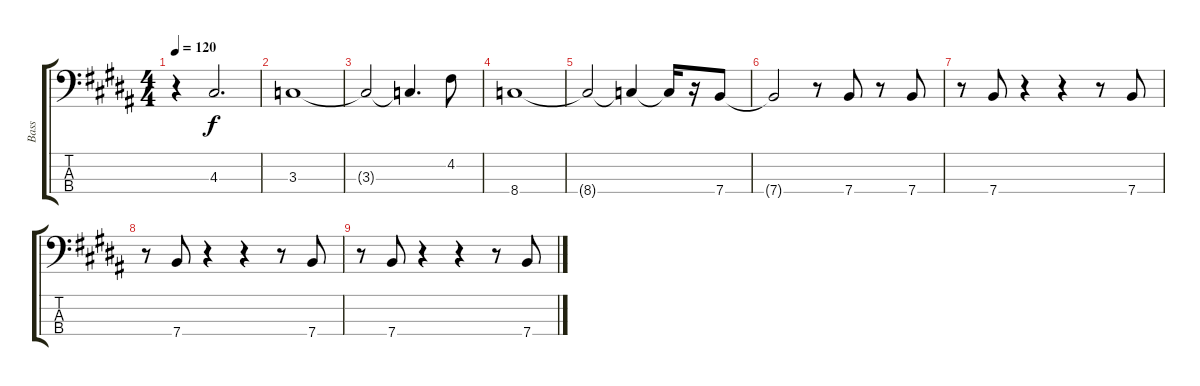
\track ("Bass" "Bass") {instrument electricbassfinger}
\staff {score tabs}
\tuning (G2 D2 A1 E1) {hide}
\ts (4 4)
\tempo 120
\clef f4
\ks g#minor
r.4{dy f} 4.3.2{d} |
3.3.1 |
3.3{t}.2 3.3{t}.4{d} 4.2.8 |
8.4.1 |
8.4{t}.2 8.4{t}.4 8.4{t}.16 r.16 7.4.8 |
7.4{t}.2 r.8 7.4.8 r.8 7.4.8 |
r.8 7.4.8 r.4 r.4 r.8 7.4.8 |
r.8 7.4.8 r.4 r.4 r.8 7.4.8 |
r.8 7.4.8 r.4 r.4 r.8 7.4.8
